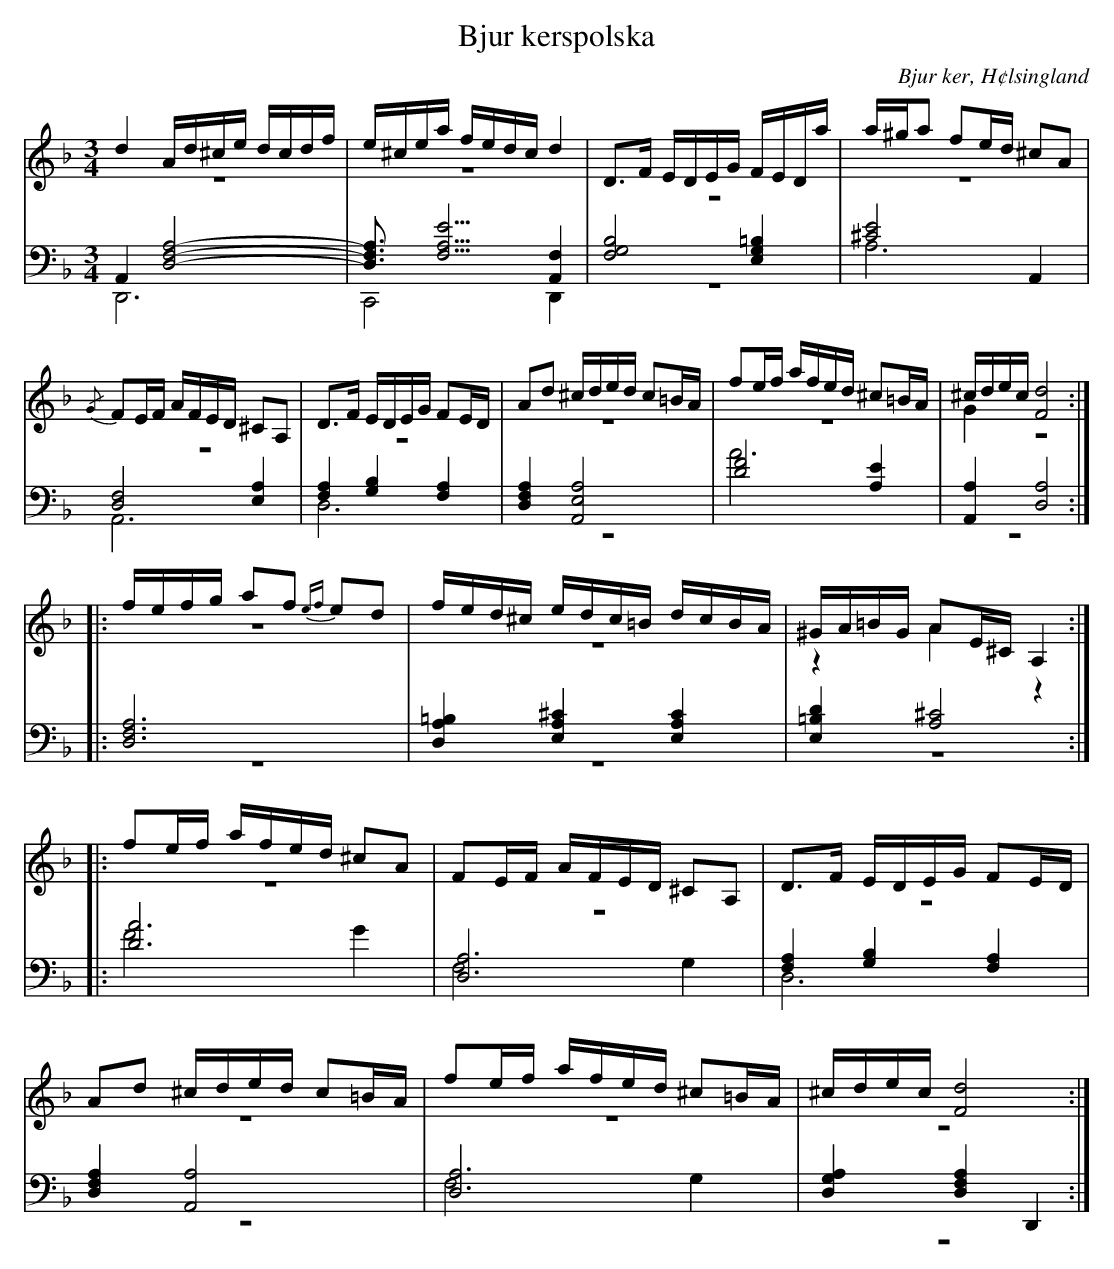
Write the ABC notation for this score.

X:1
T: Bjur kerspolska
O: Bjur ker, H¢lsingland
M: 3/4
L: 1/16
K: Dm
V:1
V:2 merge
V:3
V:4 merge
V:1
d4 Ad^ce dcdf |e^cea fedc d4|D2>F2 EDEG FEDa|a^ga2 f2ed ^c2A2|
{/G}F2EF AFED ^C2A,2|D2>F2 EDEG F2ED|A2d2 ^cded c2=BA|f2ef afed ^c2=BA|^cdec [F8d8]:|
|:fefg a2f2 {ef}e2d2 |fed^c edc=B dcBA|^GA=BG A2E^C A,4:|
|:f2ef afed ^c2A2|F2EF AFED ^C2A,2|D2>F2 EDEG F2ED|
A2d2 ^cded c2=BA|f2ef afed ^c2=BA|^cdec [F8d8]:|
V:2
z12|z12|z12|z12|
z12|z12|z12|z12|G4 z8:|
|:z12|z12|z4 A4 z4:|
|:z12|z12|z12|
z12|z12|z12:|
V:3 clef=bass
A,,4 [D,8F,8A,8]-|[D,3F,3A,3] [F,5A,5E5] [F,4A,,4]|[B,8F,8G,8] [=B,4E,4G,4]|[^C8E8] A,,4|
[D,8F,8] [E,4A,4]|[F,4A,4] [G,4B,4] [F,4A,4]|[D,4F,4A,4] [A,,8E,8A,8]|[D8F8] [A,4E4]|[A,,4A,4] [D,8A,8]:|
|:[D,12F,12A,12]|[D,4A,4=B,4] [E,4A,4^C4] [E,4A,4C4]|[E,4=B,4D4] [A,8^C8]:|
|:[D12A12]|[D,12A,12]|[F,4A,4] [G,4B,4] [F,4A,4]|
[D,4F,4A,4] [A,,8A,8]|[D,12A,12]|[D,4G,4A,4] [D,4F,4A,4] D,,4:|
V:4 clef=bass
D,,12|C,,8 D,,4|z12|A,12|
A,,12|D,12|z12|A12|z12:|
|:z12|z12|z12:|
|:F8 G4|F,8 G,4|D,12|
z12|F,8 G,4|z12:|
